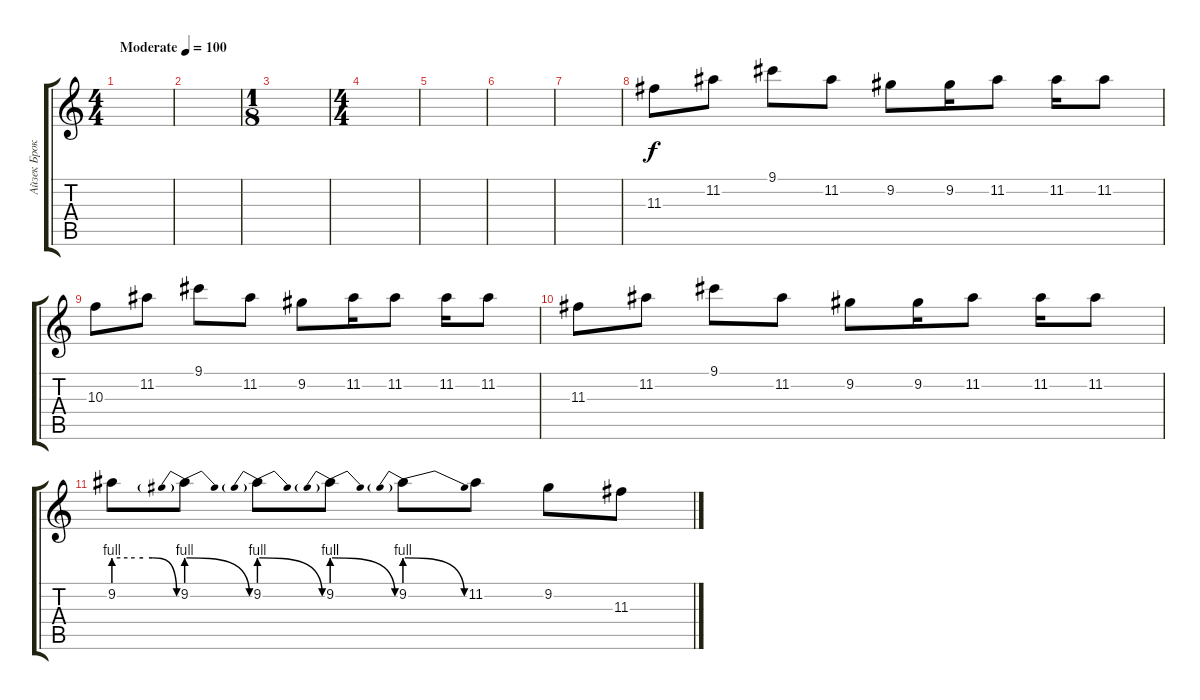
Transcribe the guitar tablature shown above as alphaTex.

\track ("Айзек Брок" "Айзек Брок") {instrument electricguitarmuted}
\staff {score tabs}
\tuning (E4 B3 G3 D3 A2 E2) {hide}
\ts (4 4)
\tempo (100 "Moderate")
\clef g2
\ks c
|
|
\ts (1 8)
|
\ts (4 4)
|
|
|
|
11.3.8 11.2.8 9.1.8 11.2.8 9.2.8 9.2.16 11.2.8 11.2.16 11.2.8 |
10.3.8 11.2.8 9.1.8 11.2.8 9.2.8 11.2.16 11.2.8 11.2.16 11.2.8 |
11.3.8 11.2.8 9.1.8 11.2.8 9.2.8 9.2.16 11.2.8 11.2.16 11.2.8 |
9.2{be (custom 0 4 20 4 28 4 37 4 60 0)}.8 9.2{be (prebendrelease 0 4 60 0)}.8 9.2{be (prebendrelease 0 4 60 0)}.8 9.2{be (prebendrelease 0 4 60 0)}.8 9.2{be (prebendrelease 0 4 60 0)}.8 11.2.8 9.2.8 11.3.8
